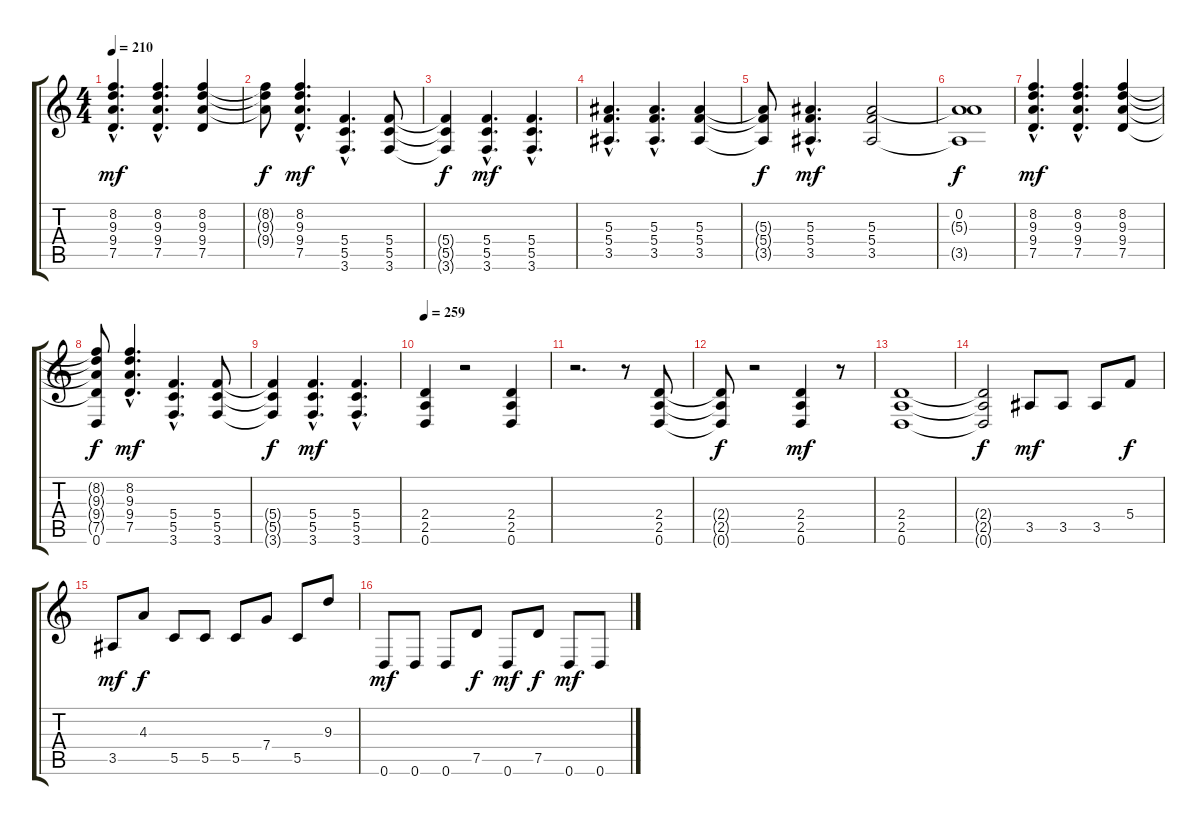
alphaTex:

\track "" {instrument distortionguitar}
\staff {score tabs}
\tuning (D4 A3 F3 C3 G2 D2) {hide}
\ts (4 4)
\tempo 210
\clef g2
\ks c
(8.2{hac} 9.3{hac} 9.4{hac} 7.5{hac}).4{d dy mf} (8.2{hac} 9.3{hac} 9.4{hac} 7.5{hac}).4{d} (8.2 9.3 9.4 7.5).4 |
(8.2{t} 9.3{t} 9.4{t}).8{dy f} (8.2{hac} 9.3{hac} 9.4{hac} 7.5{hac}).4{d dy mf} (5.4{hac} 5.5{hac} 3.6{hac}).4{d} (5.4 5.5 3.6).8 |
(5.4{t} 5.5{t} 3.6{t}).4{dy f} (5.4{hac} 5.5{hac} 3.6{hac}).4{d dy mf} (5.4{hac} 5.5{hac} 3.6{hac}).4{d} |
(5.3{hac} 5.4{hac} 3.5{hac}).4{d} (5.3{hac} 5.4{hac} 3.5{hac}).4{d} (5.3 5.4 3.5).4 |
(5.3{t} 5.4{t} 3.5{t}).8{dy f} (5.3{hac} 5.4{hac} 3.5{hac}).4{d dy mf} (5.3 5.4 3.5).2 |
(0.2 5.3{t} 3.5{t}).1{dy f} |
(8.2{hac} 9.3{hac} 9.4{hac} 7.5{hac}).4{d dy mf} (8.2{hac} 9.3{hac} 9.4{hac} 7.5{hac}).4{d} (8.2 9.3 9.4 7.5).4 |
(8.2{t} 9.3{t} 9.4{t} 7.5{t} 0.6).8{dy f} (8.2{hac} 9.3{hac} 9.4{hac} 7.5{hac}).4{d dy mf} (5.4{hac} 5.5{hac} 3.6{hac}).4{d} (5.4 5.5 3.6).8 |
(5.4{t} 5.5{t} 3.6{t}).4{dy f} (5.4{hac} 5.5{hac} 3.6{hac}).4{d dy mf} (5.4{hac} 5.5{hac} 3.6{hac}).4{d} |
\tempo 259
(2.4 2.5 0.6).4 r.2 (2.4 2.5 0.6).4 |
r.2{d} r.8 (2.4 2.5 0.6).8 |
(2.4{t} 2.5{t} 0.6{t}).8{dy f} r.2 (2.4 2.5 0.6).4{dy mf} r.8 |
(2.4 2.5 0.6).1 |
(2.4{t} 2.5{t} 0.6{t}).2{dy f} 3.5.8{dy mf} 3.5.8 3.5.8 5.4.8{dy f} |
3.5.8{dy mf} 4.3.8{dy f} 5.5.8 5.5.8 5.5.8 7.4.8 5.5.8 9.3.8 |
0.6.8{dy mf} 0.6.8 0.6.8 7.5.8{dy f} 0.6.8{dy mf} 7.5.8{dy f} 0.6.8{dy mf} 0.6.8
